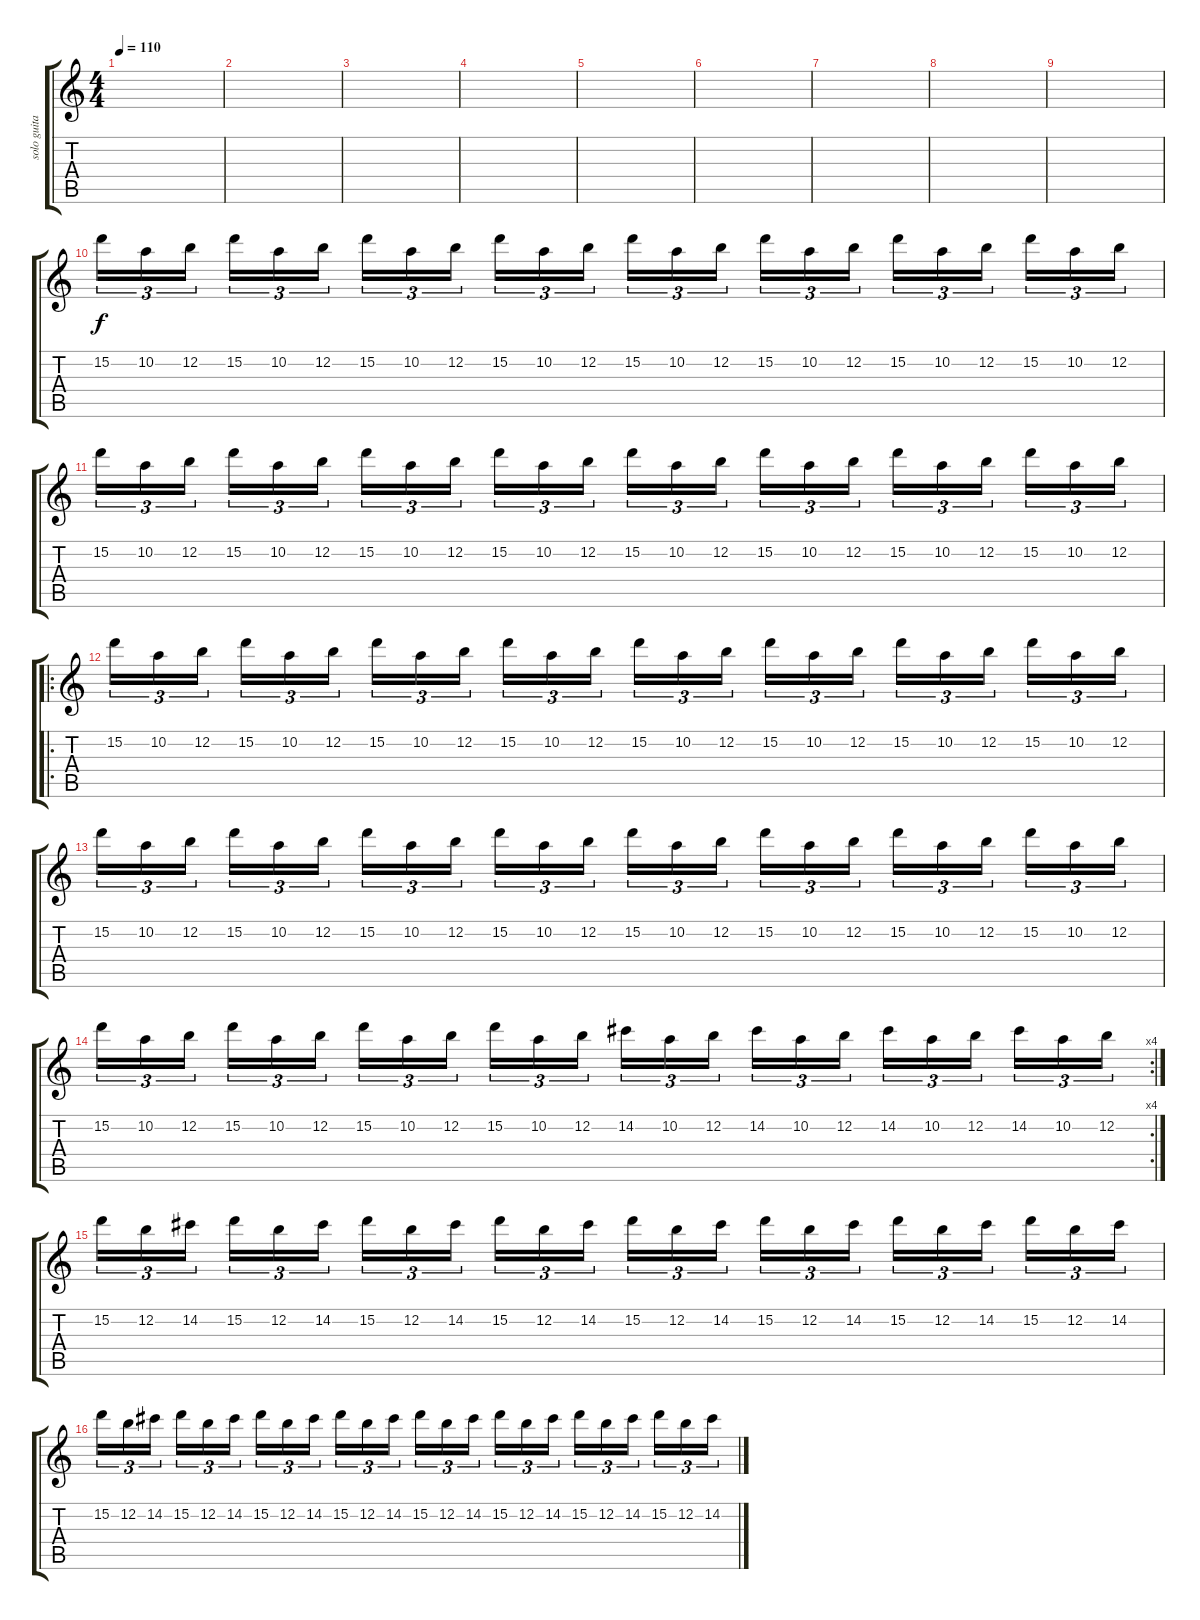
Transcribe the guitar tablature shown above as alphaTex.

\track ("solo guitar 3" "solo guita") {instrument overdrivenguitar}
\staff {score tabs}
\tuning (E4 B3 G3 D3 A2 E2) {hide}
\ts (4 4)
\tempo 110
\clef g2
\ks c
|
|
|
|
|
|
|
|
|
15.2.16{tu (3 2)} 10.2.16{tu (3 2)} 12.2.16{tu (3 2) beam splitsecondary} 15.2.16{tu (3 2)} 10.2.16{tu (3 2)} 12.2.16{tu (3 2)} 15.2.16{tu (3 2)} 10.2.16{tu (3 2)} 12.2.16{tu (3 2) beam splitsecondary} 15.2.16{tu (3 2)} 10.2.16{tu (3 2)} 12.2.16{tu (3 2)} 15.2.16{tu (3 2)} 10.2.16{tu (3 2)} 12.2.16{tu (3 2) beam splitsecondary} 15.2.16{tu (3 2)} 10.2.16{tu (3 2)} 12.2.16{tu (3 2)} 15.2.16{tu (3 2)} 10.2.16{tu (3 2)} 12.2.16{tu (3 2) beam splitsecondary} 15.2.16{tu (3 2)} 10.2.16{tu (3 2)} 12.2.16{tu (3 2)} |
15.2.16{tu (3 2)} 10.2.16{tu (3 2)} 12.2.16{tu (3 2) beam splitsecondary} 15.2.16{tu (3 2)} 10.2.16{tu (3 2)} 12.2.16{tu (3 2)} 15.2.16{tu (3 2)} 10.2.16{tu (3 2)} 12.2.16{tu (3 2) beam splitsecondary} 15.2.16{tu (3 2)} 10.2.16{tu (3 2)} 12.2.16{tu (3 2)} 15.2.16{tu (3 2)} 10.2.16{tu (3 2)} 12.2.16{tu (3 2) beam splitsecondary} 15.2.16{tu (3 2)} 10.2.16{tu (3 2)} 12.2.16{tu (3 2)} 15.2.16{tu (3 2)} 10.2.16{tu (3 2)} 12.2.16{tu (3 2) beam splitsecondary} 15.2.16{tu (3 2)} 10.2.16{tu (3 2)} 12.2.16{tu (3 2)} |
\ro
15.2.16{tu (3 2)} 10.2.16{tu (3 2)} 12.2.16{tu (3 2) beam splitsecondary} 15.2.16{tu (3 2)} 10.2.16{tu (3 2)} 12.2.16{tu (3 2)} 15.2.16{tu (3 2)} 10.2.16{tu (3 2)} 12.2.16{tu (3 2) beam splitsecondary} 15.2.16{tu (3 2)} 10.2.16{tu (3 2)} 12.2.16{tu (3 2)} 15.2.16{tu (3 2)} 10.2.16{tu (3 2)} 12.2.16{tu (3 2) beam splitsecondary} 15.2.16{tu (3 2)} 10.2.16{tu (3 2)} 12.2.16{tu (3 2)} 15.2.16{tu (3 2)} 10.2.16{tu (3 2)} 12.2.16{tu (3 2) beam splitsecondary} 15.2.16{tu (3 2)} 10.2.16{tu (3 2)} 12.2.16{tu (3 2)} |
15.2.16{tu (3 2)} 10.2.16{tu (3 2)} 12.2.16{tu (3 2) beam splitsecondary} 15.2.16{tu (3 2)} 10.2.16{tu (3 2)} 12.2.16{tu (3 2)} 15.2.16{tu (3 2)} 10.2.16{tu (3 2)} 12.2.16{tu (3 2) beam splitsecondary} 15.2.16{tu (3 2)} 10.2.16{tu (3 2)} 12.2.16{tu (3 2)} 15.2.16{tu (3 2)} 10.2.16{tu (3 2)} 12.2.16{tu (3 2) beam splitsecondary} 15.2.16{tu (3 2)} 10.2.16{tu (3 2)} 12.2.16{tu (3 2)} 15.2.16{tu (3 2)} 10.2.16{tu (3 2)} 12.2.16{tu (3 2) beam splitsecondary} 15.2.16{tu (3 2)} 10.2.16{tu (3 2)} 12.2.16{tu (3 2)} |
\rc 4
15.2.16{tu (3 2)} 10.2.16{tu (3 2)} 12.2.16{tu (3 2) beam splitsecondary} 15.2.16{tu (3 2)} 10.2.16{tu (3 2)} 12.2.16{tu (3 2)} 15.2.16{tu (3 2)} 10.2.16{tu (3 2)} 12.2.16{tu (3 2) beam splitsecondary} 15.2.16{tu (3 2)} 10.2.16{tu (3 2)} 12.2.16{tu (3 2)} 14.2.16{tu (3 2)} 10.2.16{tu (3 2)} 12.2.16{tu (3 2) beam splitsecondary} 14.2.16{tu (3 2)} 10.2.16{tu (3 2)} 12.2.16{tu (3 2)} 14.2.16{tu (3 2)} 10.2.16{tu (3 2)} 12.2.16{tu (3 2) beam splitsecondary} 14.2.16{tu (3 2)} 10.2.16{tu (3 2)} 12.2.16{tu (3 2)} |
15.2.16{tu (3 2)} 12.2.16{tu (3 2)} 14.2.16{tu (3 2) beam splitsecondary} 15.2.16{tu (3 2)} 12.2.16{tu (3 2)} 14.2.16{tu (3 2)} 15.2.16{tu (3 2)} 12.2.16{tu (3 2)} 14.2.16{tu (3 2) beam splitsecondary} 15.2.16{tu (3 2)} 12.2.16{tu (3 2)} 14.2.16{tu (3 2)} 15.2.16{tu (3 2)} 12.2.16{tu (3 2)} 14.2.16{tu (3 2) beam splitsecondary} 15.2.16{tu (3 2)} 12.2.16{tu (3 2)} 14.2.16{tu (3 2)} 15.2.16{tu (3 2)} 12.2.16{tu (3 2)} 14.2.16{tu (3 2) beam splitsecondary} 15.2.16{tu (3 2)} 12.2.16{tu (3 2)} 14.2.16{tu (3 2)} |
15.2.16{tu (3 2)} 12.2.16{tu (3 2)} 14.2.16{tu (3 2) beam splitsecondary} 15.2.16{tu (3 2)} 12.2.16{tu (3 2)} 14.2.16{tu (3 2)} 15.2.16{tu (3 2)} 12.2.16{tu (3 2)} 14.2.16{tu (3 2) beam splitsecondary} 15.2.16{tu (3 2)} 12.2.16{tu (3 2)} 14.2.16{tu (3 2)} 15.2.16{tu (3 2)} 12.2.16{tu (3 2)} 14.2.16{tu (3 2) beam splitsecondary} 15.2.16{tu (3 2)} 12.2.16{tu (3 2)} 14.2.16{tu (3 2)} 15.2.16{tu (3 2)} 12.2.16{tu (3 2)} 14.2.16{tu (3 2) beam splitsecondary} 15.2.16{tu (3 2)} 12.2.16{tu (3 2)} 14.2.16{tu (3 2)}
